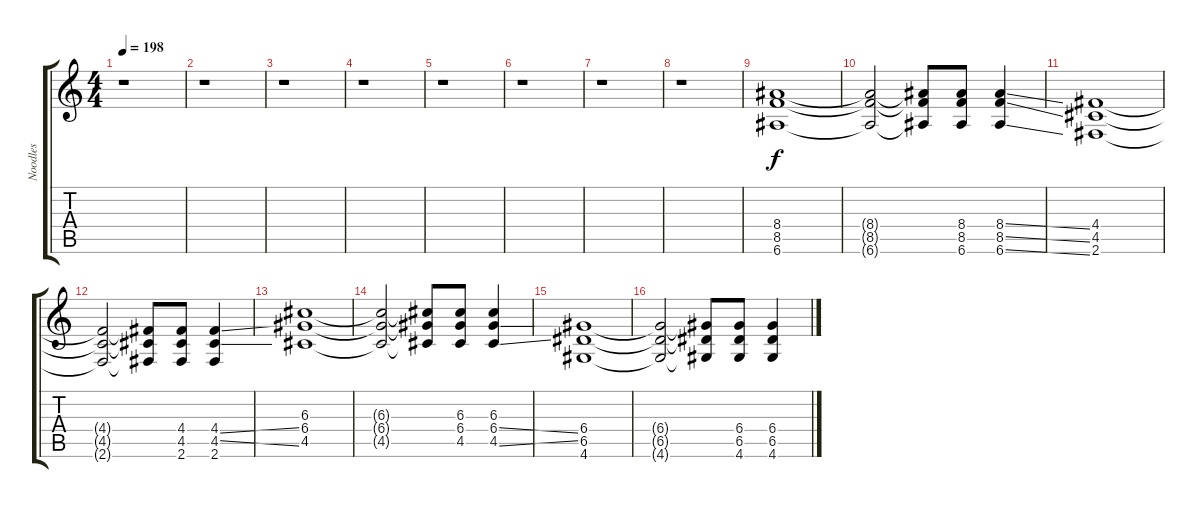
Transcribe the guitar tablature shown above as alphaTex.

\track ("Noodles" "Noodles") {instrument distortionguitar}
\staff {score tabs}
\tuning (E4 B3 G3 D3 A2 E2) {hide}
\ts (4 4)
\tempo 198
\clef g2
\ks c
r.1{dy f instrument distortionguitar} |
r.1 |
r.1 |
r.1 |
r.1 |
r.1 |
r.1 |
r.1 |
(8.4 8.5 6.6).1 |
(8.4{t} 8.5{t} 6.6{t}).2 (8.4{t} 8.5{t} 6.6{t}).8 (8.4 8.5 6.6).8 (8.4{ss} 8.5{ss} 6.6{ss}).4 |
(4.4 4.5 2.6).1 |
(4.4{t} 4.5{t} 2.6{t}).2 (4.4{t} 4.5{t} 2.6{t}).8 (4.4 4.5 2.6).8 (4.4{ss} 4.5{ss} 2.6).4 |
(6.3 6.4 4.5).1 |
(6.3{t} 6.4{t} 4.5{t}).2 (6.3{t} 6.4{t} 4.5{t}).8 (6.3 6.4 4.5).8 (6.3 6.4{ss} 4.5{ss}).4 |
(6.4 6.5 4.6).1 |
(6.4{t} 6.5{t} 4.6{t}).2 (6.4{t} 6.5{t} 4.6{t}).8 (6.4 6.5 4.6).8 (6.4{ss} 6.5{ss} 4.6{ss}).4
